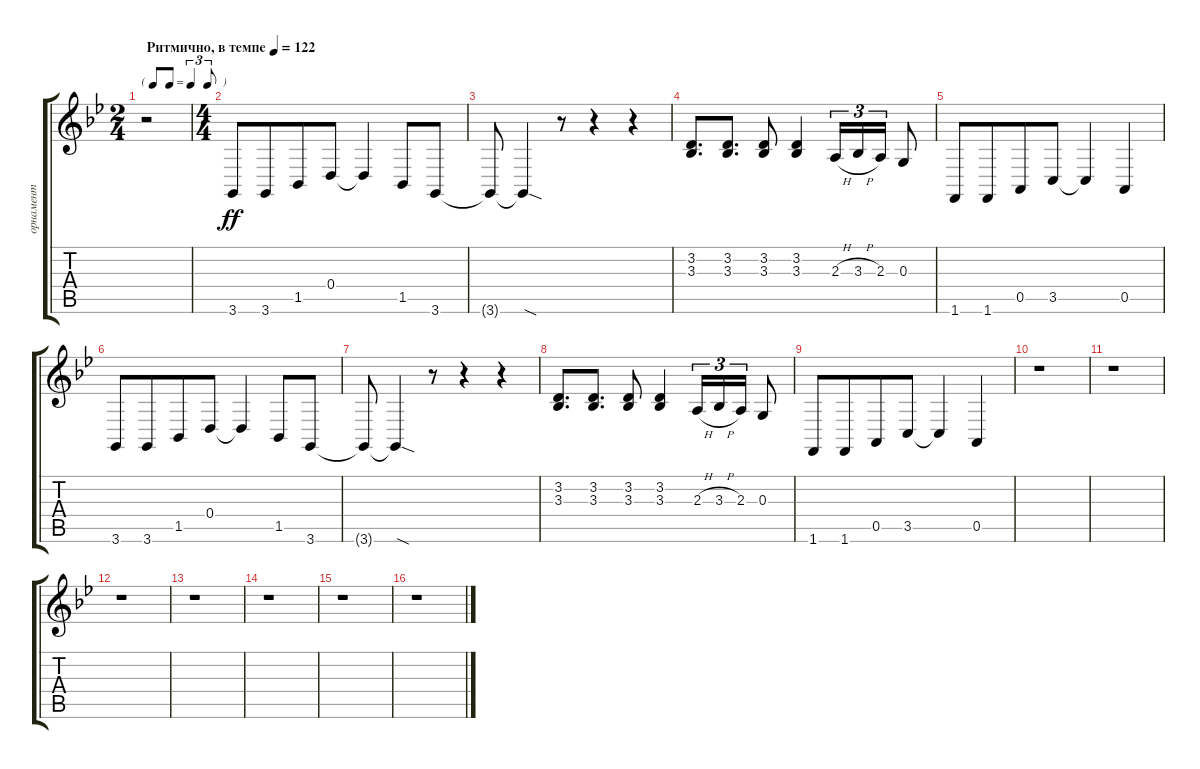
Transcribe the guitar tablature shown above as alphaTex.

\track ("орнамент" "орнамент") {instrument churchorgan}
\staff {score tabs}
\tuning (E4 B3 G3 D3 A2 E2) {hide}
\ts (2 4)
\tf triplet8th
\tempo (122 "Ритмично, в темпе")
\clef g2
\ks gminor
r.2{dy ff instrument churchorgan} |
\ts (4 4)
3.6.8 3.6.8{beam merge} 1.5.8 0.4.8 0.4{t}.4 1.5.8 3.6.8 |
3.6{t}.8 3.6{sod t}.4 r.8 r.4 r.4 |
(3.2 3.3).8{d} (3.2 3.3).8{d} (3.2 3.3).8 (3.2 3.3).4 2.3{h}.16{tu (3 2)} 3.3{h}.16{tu (3 2)} 2.3.16{tu (3 2)} 0.3.8 |
1.6.8 1.6.8{beam merge} 0.5.8 3.5.8 3.5{t}.4 0.5.4 |
3.6.8 3.6.8{beam merge} 1.5.8 0.4.8 0.4{t}.4 1.5.8 3.6.8 |
3.6{t}.8 3.6{sod t}.4 r.8 r.4 r.4 |
(3.2 3.3).8{d} (3.2 3.3).8{d} (3.2 3.3).8 (3.2 3.3).4 2.3{h}.16{tu (3 2)} 3.3{h}.16{tu (3 2)} 2.3.16{tu (3 2)} 0.3.8 |
1.6.8 1.6.8{beam merge} 0.5.8 3.5.8 3.5{t}.4 0.5.4 |
r.1 |
r.1 |
r.1 |
r.1 |
r.1 |
r.1 |
r.1
